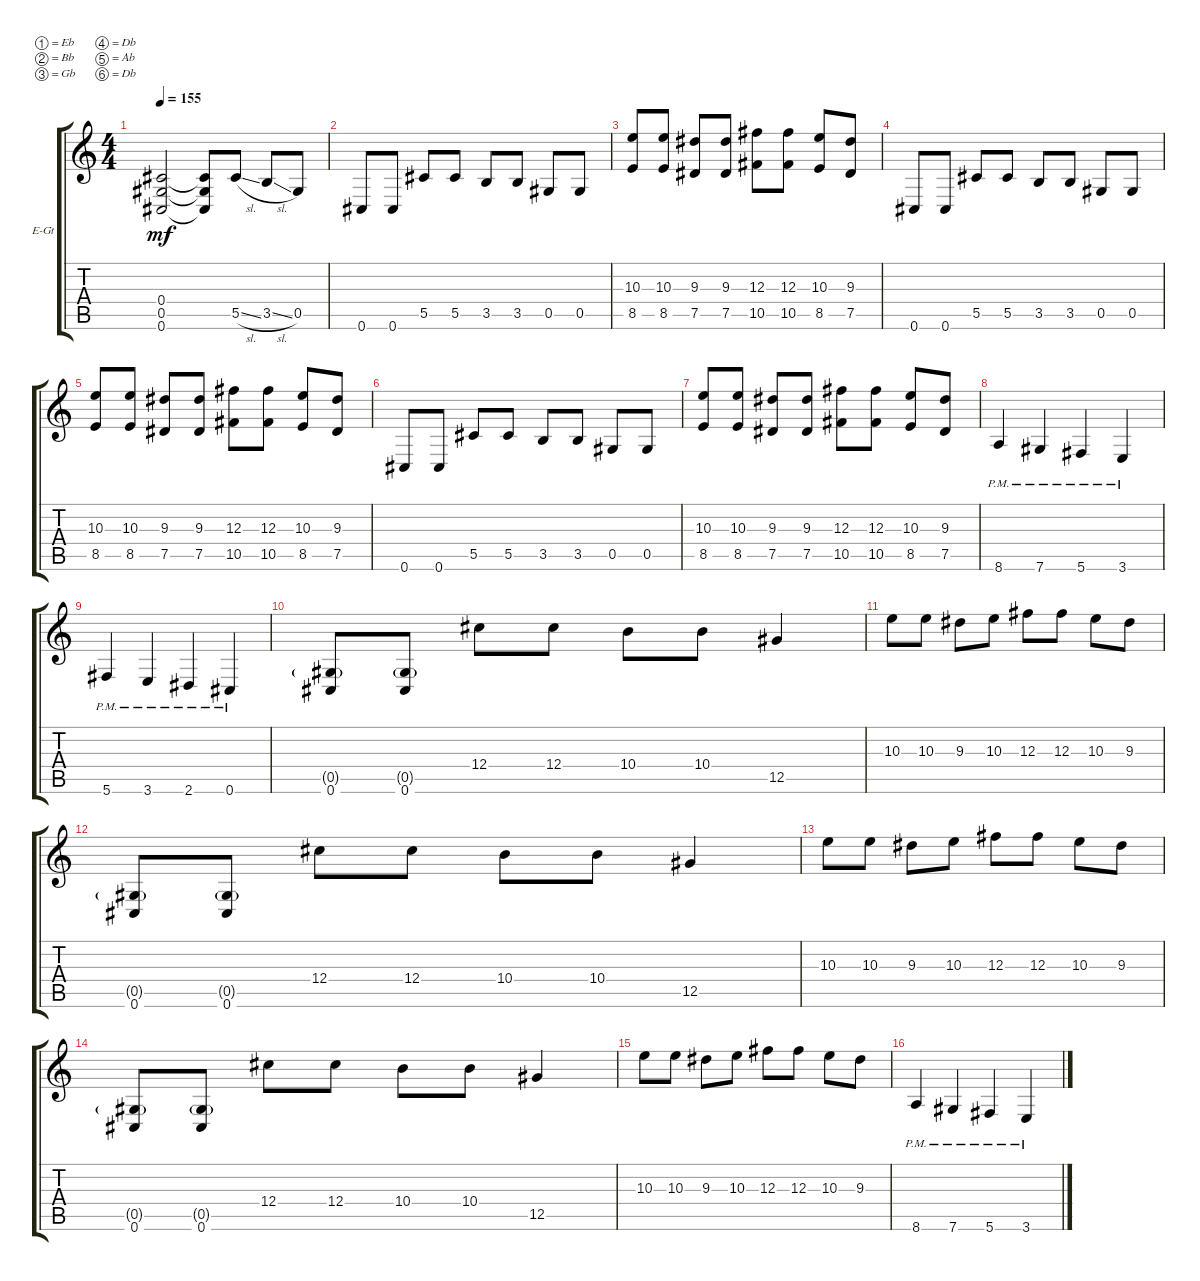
\defaultSystemsLayout 4
\bracketExtendMode groupsimilarinstruments
\firstSystemTrackNameOrientation horizontal
\otherSystemsTrackNameOrientation horizontal
\track ("Electric Guitar" "E-Gt") {instrument distortionguitar}
\staff {score tabs}
\tuning (Eb4 Bb3 Gb3 Db3 Ab2 Db2)
\ts (4 4)
\tempo 155
\clef g2
\ks c
(0.6{t} 0.5{t} 0.4{t}).2{dy mf} (0.6{t} 0.5{t} 0.4{t}).8 5.5{sl}.8 3.5{sl}.8 0.5.8 |
0.6.8 0.6.8 5.5.8 5.5.8 3.5.8 3.5.8 0.5.8 0.5.8 |
(8.5 10.3).8 (8.5 10.3).8 (7.5 9.3).8 (7.5 9.3).8 (10.5 12.3).8 (10.5 12.3).8 (8.5 10.3).8 (7.5 9.3).8 |
0.6.8 0.6.8 5.5.8 5.5.8 3.5.8 3.5.8 0.5.8 0.5.8 |
(8.5 10.3).8 (8.5 10.3).8 (7.5 9.3).8 (7.5 9.3).8 (10.5 12.3).8 (10.5 12.3).8 (8.5 10.3).8 (7.5 9.3).8 |
0.6.8 0.6.8 5.5.8 5.5.8 3.5.8 3.5.8 0.5.8 0.5.8 |
(8.5 10.3).8 (8.5 10.3).8 (7.5 9.3).8 (7.5 9.3).8 (10.5 12.3).8 (10.5 12.3).8 (8.5 10.3).8 (7.5 9.3).8 |
8.6{pm}.4 7.6{pm}.4 5.6{pm}.4 3.6{pm}.4 |
5.6{pm}.4 3.6{pm}.4 2.6{pm}.4 0.6{pm}.4 |
(0.6 0.5{g}).8 (0.6 0.5{g}).8 12.4.8 12.4.8 10.4.8 10.4.8 12.5.4 |
10.3.8 10.3.8 9.3.8 10.3.8 12.3.8 12.3.8 10.3.8 9.3.8 |
(0.6 0.5{g}).8 (0.6 0.5{g}).8 12.4.8 12.4.8 10.4.8 10.4.8 12.5.4 |
10.3.8 10.3.8 9.3.8 10.3.8 12.3.8 12.3.8 10.3.8 9.3.8 |
(0.6 0.5{g}).8 (0.6 0.5{g}).8 12.4.8 12.4.8 10.4.8 10.4.8 12.5.4 |
10.3.8 10.3.8 9.3.8 10.3.8 12.3.8 12.3.8 10.3.8 9.3.8 |
8.6{pm}.4 7.6{pm}.4 5.6{pm}.4 3.6{pm}.4
